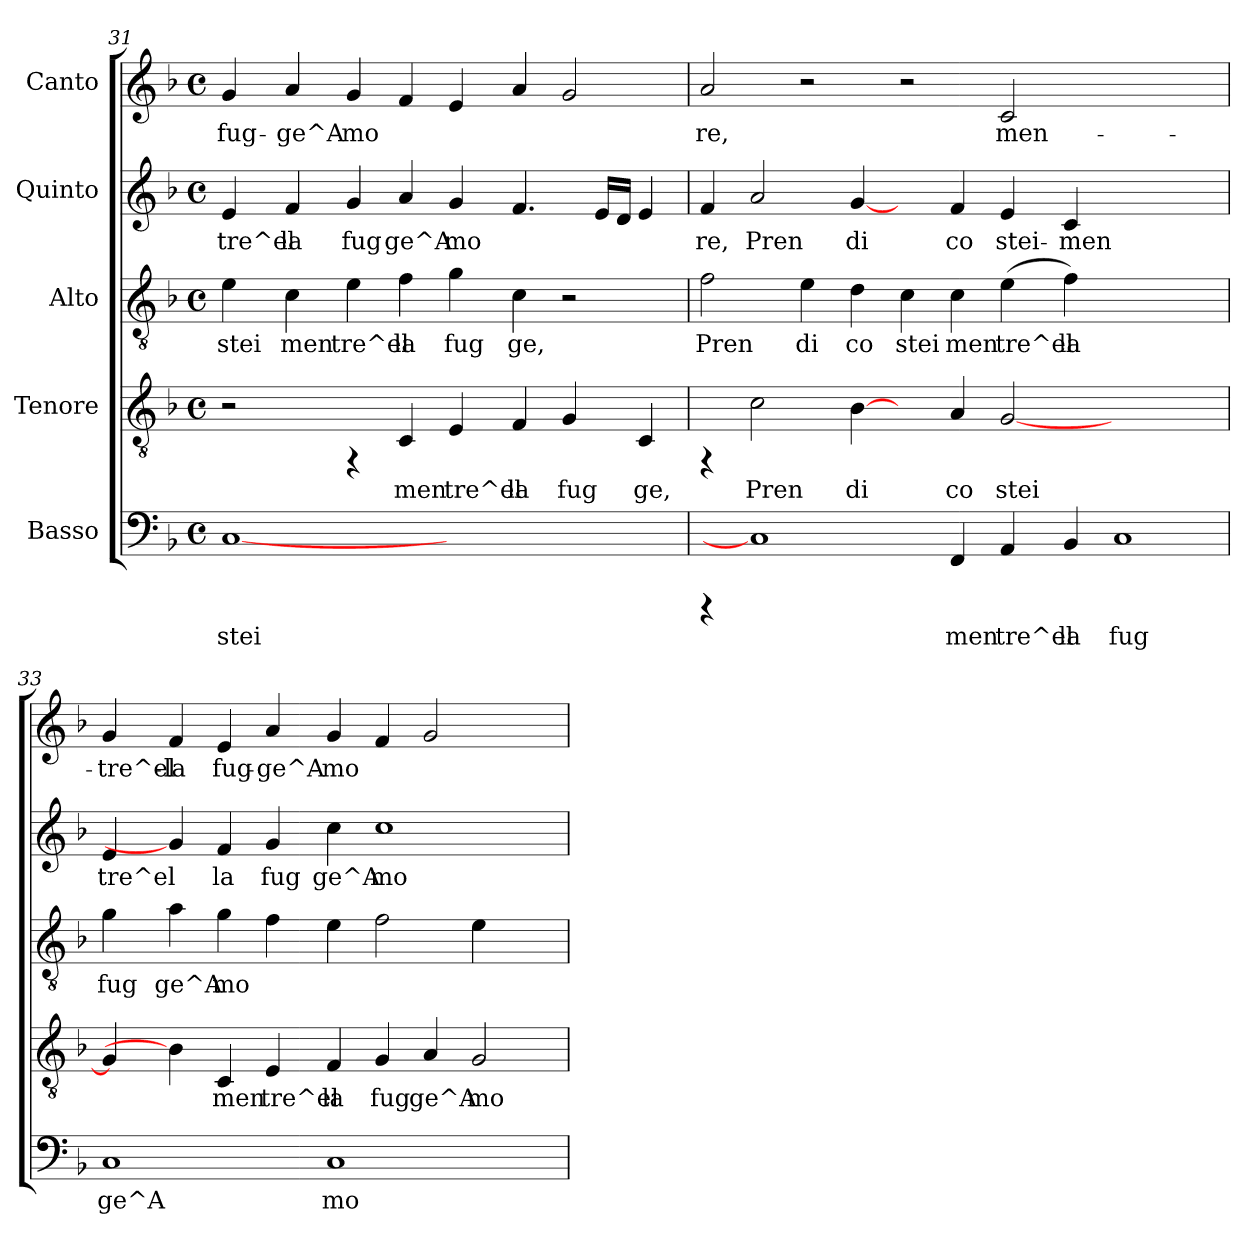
**kern	**text	**kern	**text	**kern	**text	**kern	**text	**kern	**text
*part5	*part5	*part4	*part4	*part3	*part3	*part2	*part2	*part1	*part1
*staff5	*staff5	*staff4	*staff4	*staff3	*staff3	*staff2	*staff2	*staff1	*staff1
*I"Basso	*	*I"Tenore	*	*I"Alto	*	*I"Quinto	*	*I"Canto	*
!!LO:LB:g=z
*clefF4	*	*clefGv2	*	*clefGv2	*	*clefG2	*	*clefG2	*
*k[b-]	*	*k[b-]	*	*k[b-]	*	*k[b-]	*	*k[b-]	*
*F:	*	*F:	*	*F:	*	*F:	*	*F:	*
*M4/4	*	*M4/4	*	*M4/4	*	*M4/4	*	*M4/4	*
*met(c)	*	*met(c)	*	*met(c)	*	*met(c)	*	*met(c)	*
=31	=31	=31	=31	=31	=31	=31	=31	=31	=31
!	!LO:LY:b:cj	!	!	!	!LO:LY:b:cj	!	!LO:LY:b:cj	!	!LO:LY:b:cj
[1C	stei	2r	.	4e\	stei	4e/	tre^el	4g/	fug-
!	!	!	!	!	!LO:LY:b:cj	!	!LO:LY:b:cj	!	!LO:LY:b:cj
.	.	.	.	4c\	men	4f/	la	4a/	-ge^A-
!	!	!	!	!	!LO:LY:b:cj	!	!LO:LY:b:cj	!	!LO:LY:b:cj
.	.	4rFF	.	4e\	tre^el	4g/	fug	4g/	-mo-
!	!	!	!LO:LY:b:cj	!	!LO:LY:b:cj	!	!LO:LY:b:cj	!	!LO:LY:b:cj
.	.	4C/	men	4f\	la	4a/	ge^A	4f/	--
!	!	!	!LO:LY:b:cj	!	!LO:LY:b:cj	!	!LO:LY:b:cj	!	!LO:LY:b:cj
1ryy	.	4E/	tre^el	4g\	fug	4g/	mo	4e/	--
!	!	!	!LO:LY:b:cj	!	!LO:LY:b:cj	!	!LO:LY:b:cj	!	!LO:LY:b:cj
.	.	4F/	la	4c\	ge,	4.f/	.	4a/	--
!	!	!	!LO:LY:b:cj	!	!	!	!	!	!LO:LY:b:cj
.	.	4G/	fug	2r	.	.	.	2g/	--
!	!	!	!	!	!	!	!LO:LY:b:cj	!	!
.	.	.	.	.	.	16e/L	.	.	.
!	!	!	!	!	!	!	!LO:LY:b:cj	!	!
.	.	.	.	.	.	16d/J	.	.	.
!	!	!	!LO:LY:b:cj	!	!	!	!LO:LY:b:cj	!	!
.	.	4C/	ge,	.	.	4e/	.	.	.
=32	=32	=32	=32	=32	=32	=32	=32	=32	=32
!	!	!	!	!	!LO:LY:b:cj	!	!LO:LY:b:cj	!	!LO:LY:b:cj
4rCCC	.	4rFF	.	2f\	Pren	4f/	re,	2a/	-re,
!	!	!	!LO:LY:b:cj	!	!	!	!LO:LY:b:cj	!	!
1C]	.	2c\	Pren	.	.	2a/	Pren	.	.
!	!	!	!	!	!LO:LY:b:cj	!	!	!	!
.	.	.	.	4e\	di	.	.	2r	.
!	!	!	!LO:LY:b:cj	!	!LO:LY:b:cj	!	!LO:LY:b:cj	!	!
.	.	[4B-\	di	4d\	co	[4g/	di	.	.
!	!	!	!	!	!LO:LY:b:cj	!	!	!	!
.	.	4ryy	.	4c\	stei	4ryy	.	2r	.
!	!LO:LY:b:cj	!	!LO:LY:b:cj	!	!LO:LY:b:cj	!	!LO:LY:b:cj	!	!
4FF/	men	4A/	co	4c\	men	4f/	co	.	.
!	!LO:LY:b:cj	!	!LO:LY:b:cj	!	!LO:LY:b:cj	!	!LO:LY:b:cj	!	!LO:LY:b:cj
4AA/	tre^el	[<2G/	stei	(<4e\	tre^el	4e/	stei-	2c/	men-
!	!LO:LY:b:cj	!	!	!	!LO:LY:b:cj	!	!LO:LY:b:cj	!	!
4BB-/	la	.	.	4f\)	la	4c/	-men	.	.
!	!LO:LY:b:cj	!	!	!	!	!	!	!	!
1C	fug	1ryy	.	1ryy	.	1ryy	.	1ryy	.
=33	=33	=33	=33	=33	=33	=33	=33	=33	=33
!	!LO:LY:b:cj	!	!LO:LY:b:cj	!	!LO:LY:b:cj	!	!LO:LY:b:cj	!	!LO:LY:b:cj
1C	ge^A	4G/]	.	4g\	fug	4e/	tre^el	4g/	-tre^el-
!	!	!	!	!	!LO:LY:b:cj	!	!	!	!LO:LY:b:cj
.	.	4B-\]	.	4a\	ge^A	4g/]	.	4f/	-la
!	!	!	!LO:LY:b:cj	!	!LO:LY:b:cj	!	!LO:LY:b:cj	!	!LO:LY:b:cj
.	.	4C/	men	4g\	mo	4f/	la	4e/	fug-
!	!	!	!LO:LY:b:cj	!	!LO:LY:b:cj	!	!LO:LY:b:cj	!	!LO:LY:b:cj
.	.	4E/	tre^el	4f\	.	4g/	fug	4a/	-ge^A-
!	!LO:LY:b:cj	!	!LO:LY:b:cj	!	!LO:LY:b:cj	!	!LO:LY:b:cj	!	!LO:LY:b:cj
1C	mo	4F/	la	4e\	.	4cc\	ge^A	4g/	-mo-
!	!	!	!LO:LY:b:cj	!	!LO:LY:b:cj	!	!LO:LY:b:cj	!	!LO:LY:b:cj
.	.	4G/	fug	2f\	.	1cc	mo	4f/	--
!	!	!	!LO:LY:b:cj	!	!	!	!	!	!LO:LY:b:cj
.	.	4A/	ge^A	.	.	.	.	2g/	--
!	!	!	!LO:LY:b:cj	!	!LO:LY:b:cj	!	!	!	!
.	.	2G/	mo	4e\	.	.	.	.	.
4ryy	.	.	.	4ryy	.	.	.	4ryy	.
=	=	=	=	=	=	=	=	=	=
*-	*-	*-	*-	*-	*-	*-	*-	*-	*-
